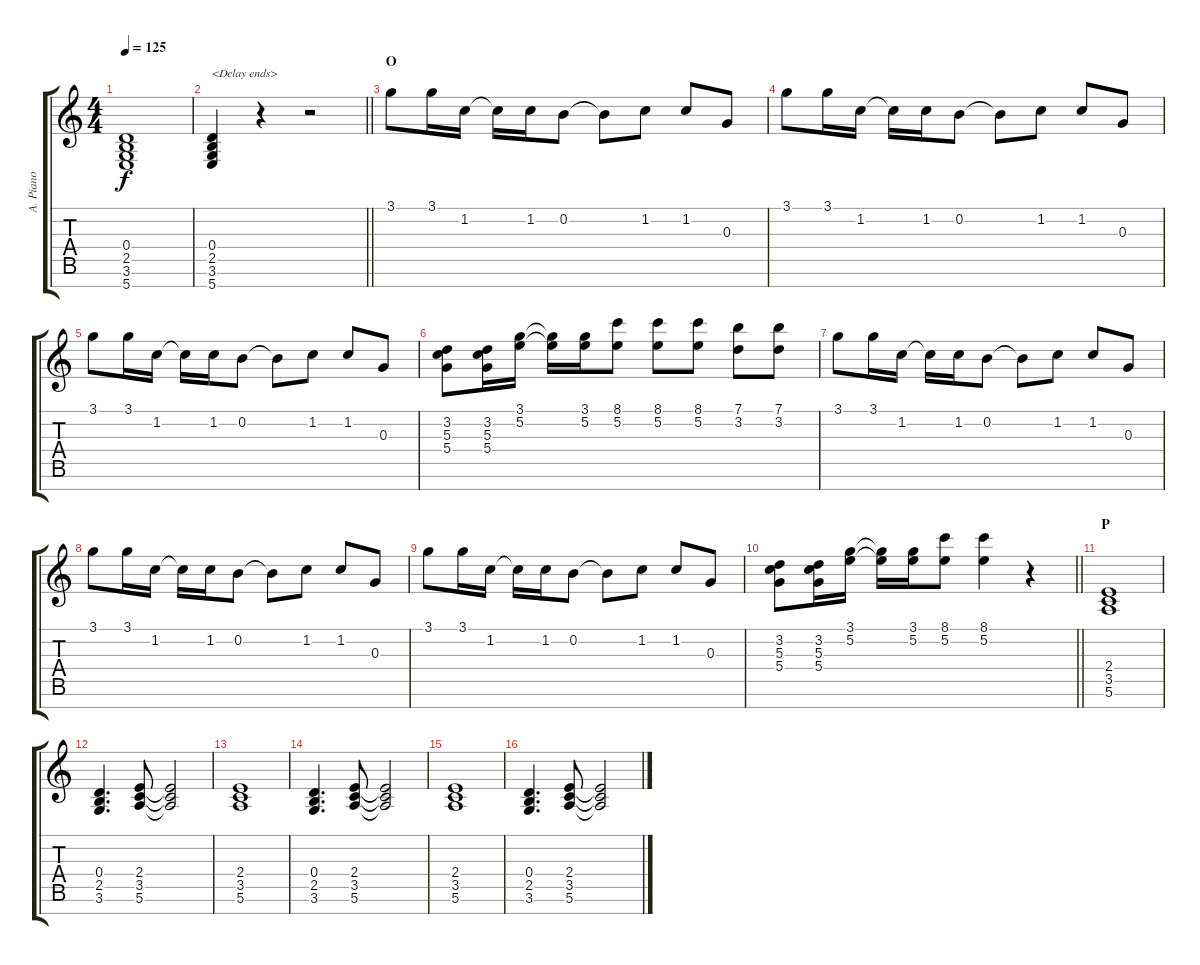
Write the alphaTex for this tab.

\track ("A. Piano" "A. Piano") {instrument acousticgrandpiano}
\staff {score tabs}
\tuning (E5 B4 G4 D4 A3 E3 B2) {hide}
\ts (4 4)
\tempo 125
\clef g2
\ks c
(0.4 2.5 3.6 5.7).1{dy f} |
\barLineRight lightlight
(0.4 2.5 3.6 5.7).4{txt "<Delay ends>"} r.4 r.2 |
\section ("" "O")
3.1.8 3.1.16 1.2.16 1.2{t}.16 1.2.16 0.2.8 0.2{t}.8 1.2.8 1.2.8 0.3.8 |
3.1.8 3.1.16 1.2.16 1.2{t}.16 1.2.16 0.2.8 0.2{t}.8 1.2.8 1.2.8 0.3.8 |
3.1.8 3.1.16 1.2.16 1.2{t}.16 1.2.16 0.2.8 0.2{t}.8 1.2.8 1.2.8 0.3.8 |
(3.2 5.3 5.4).8 (3.2 5.3 5.4).16 (3.1 5.2).16 (3.1{t} 5.2{t}).16 (3.1 5.2).16 (8.1 5.2).8 (8.1 5.2).8 (8.1 5.2).8 (7.1 3.2).8 (7.1 3.2).8 |
3.1.8 3.1.16 1.2.16 1.2{t}.16 1.2.16 0.2.8 0.2{t}.8 1.2.8 1.2.8 0.3.8 |
3.1.8 3.1.16 1.2.16 1.2{t}.16 1.2.16 0.2.8 0.2{t}.8 1.2.8 1.2.8 0.3.8 |
3.1.8 3.1.16 1.2.16 1.2{t}.16 1.2.16 0.2.8 0.2{t}.8 1.2.8 1.2.8 0.3.8 |
\barLineRight lightlight
(3.2 5.3 5.4).8 (3.2 5.3 5.4).16 (3.1 5.2).16 (3.1{t} 5.2{t}).16 (3.1 5.2).16 (8.1 5.2).8 (8.1 5.2).4 r.4 |
\section ("" "P")
(2.4 3.5 5.6).1 |
(0.4 2.5 3.6).4{d} (2.4 3.5 5.6).8 (2.4{t} 3.5{t} 5.6{t}).2 |
(2.4 3.5 5.6).1 |
(0.4 2.5 3.6).4{d} (2.4 3.5 5.6).8 (2.4{t} 3.5{t} 5.6{t}).2 |
(2.4 3.5 5.6).1 |
(0.4 2.5 3.6).4{d} (2.4 3.5 5.6).8 (2.4{t} 3.5{t} 5.6{t}).2
